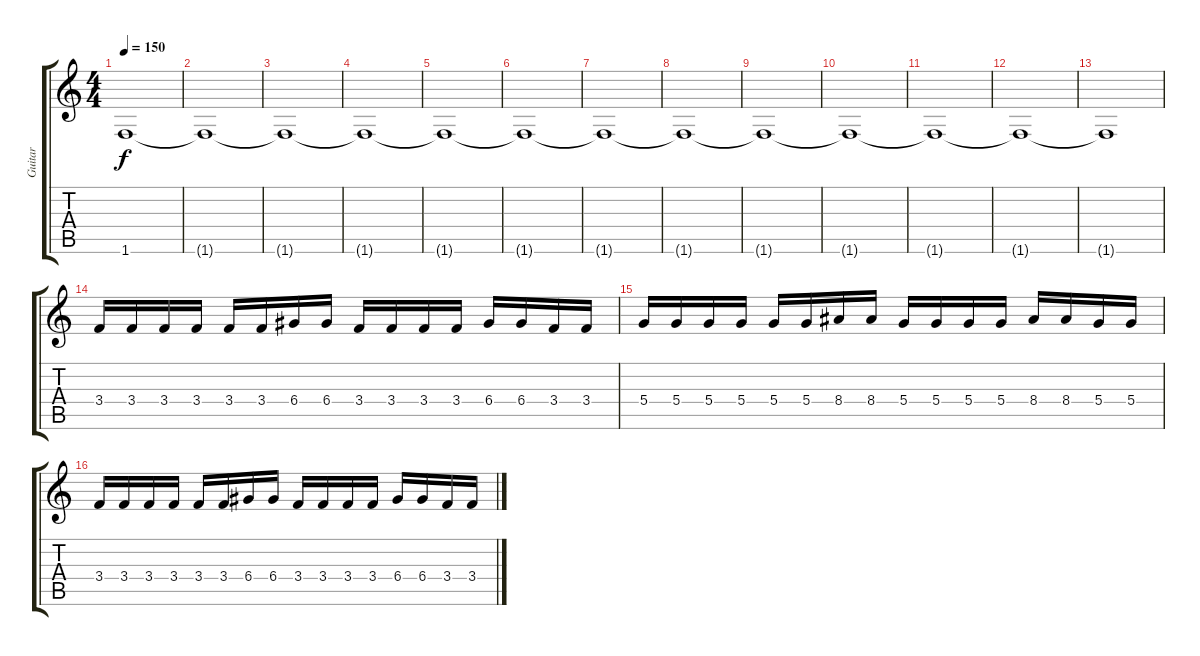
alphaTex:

\track ("Guitar" "Guitar") {instrument overdrivenguitar}
\staff {score tabs}
\tuning (E4 B3 G3 D3 A2 E2) {hide}
\ts (4 4)
\tempo 150
\clef g2
\ks c
1.6.1{dy f} |
1.6{t}.1 |
1.6{t}.1 |
1.6{t}.1 |
1.6{t}.1 |
1.6{t}.1 |
1.6{t}.1 |
1.6{t}.1 |
1.6{t}.1 |
1.6{t}.1 |
1.6{t}.1 |
1.6{t}.1 |
1.6{t}.1 |
3.4.16 3.4.16 3.4.16 3.4.16 3.4.16 3.4.16 6.4.16 6.4.16 3.4.16 3.4.16 3.4.16 3.4.16 6.4.16 6.4.16 3.4.16 3.4.16 |
5.4.16 5.4.16 5.4.16 5.4.16 5.4.16 5.4.16 8.4.16 8.4.16 5.4.16 5.4.16 5.4.16 5.4.16 8.4.16 8.4.16 5.4.16 5.4.16 |
3.4.16 3.4.16 3.4.16 3.4.16 3.4.16 3.4.16 6.4.16 6.4.16 3.4.16 3.4.16 3.4.16 3.4.16 6.4.16 6.4.16 3.4.16 3.4.16
